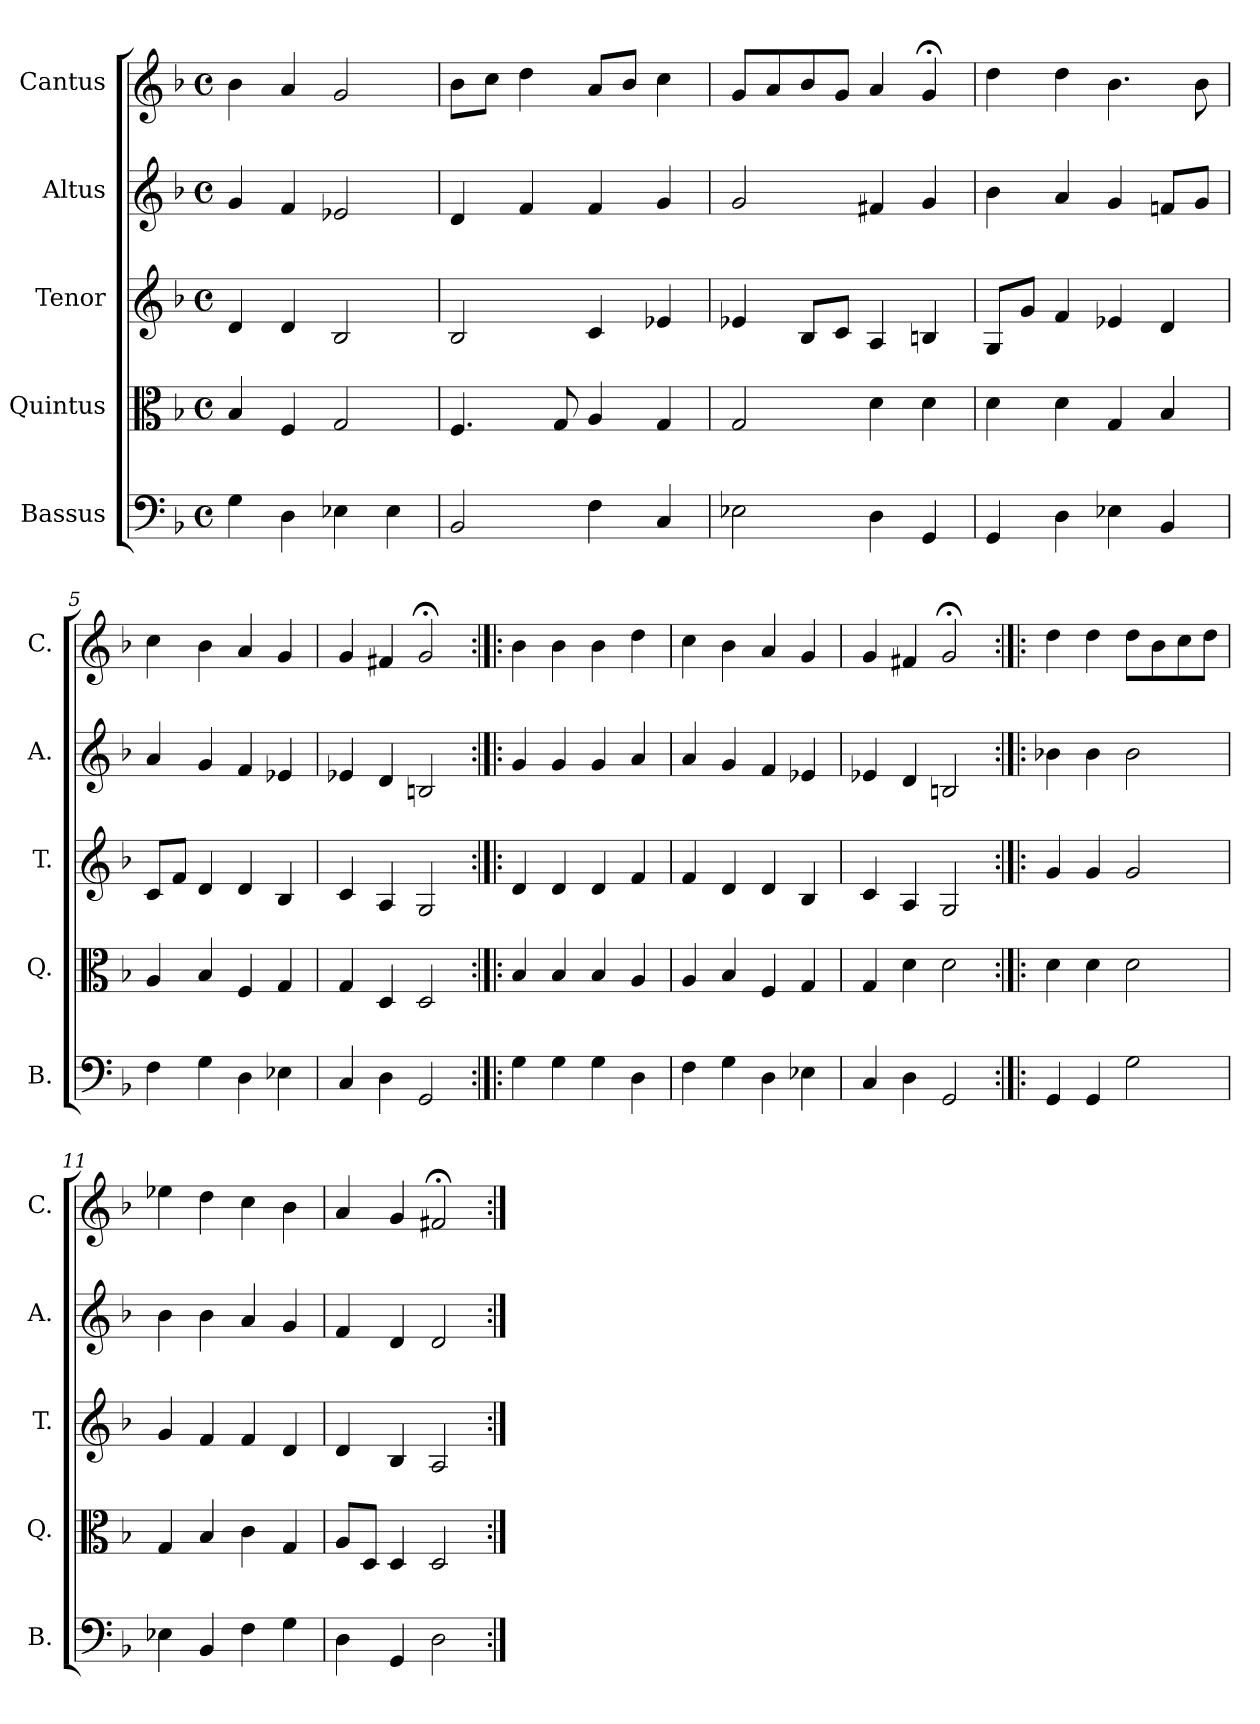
**kern	**kern	**kern	**kern	**kern
*part5	*part4	*part3	*part2	*part1
*staff5	*staff4	*staff3	*staff2	*staff1
*I"Bassus	*I"Quintus	*I"Tenor	*I"Altus	*I"Cantus
*I'B.	*I'Q.	*I'T.	*I'A.	*I'C.
*clefF4	*clefC3	*clefG2	*clefG2	*clefG2
*k[b-]	*k[b-]	*k[b-]	*k[b-]	*k[b-]
*F:	*F:	*F:	*F:	*F:
*M4/4	*M4/4	*M4/4	*M4/4	*M4/4
*met(c)	*met(c)	*met(c)	*met(c)	*met(c)
=1	=1	=1	=1	=1
4G\	4B-/	4d/	4g/	4b-\
4D\	4F/	4d/	4f/	4a/
4E-X\	2G/	2B-/	2e-X/	2g/
4E-\	.	.	.	.
=2	=2	=2	=2	=2
2BB-/	4.F/	2B-/	4d/	8b-\L
.	.	.	.	8cc\J
.	.	.	4f/	4dd\
.	8G/	.	.	.
4F\	4A/	4c/	4f/	8a/L
.	.	.	.	8b-/J
4C/	4G/	4e-X/	4g/	4cc\
=3	=3	=3	=3	=3
2E-X\	2G/	4e-X/	2g/	8g/L
.	.	.	.	8a/
.	.	8B-/L	.	8b-/
.	.	8c/J	.	8g/J
4D\	4d\	4A/	4f#X/	4a/
4GG/	4d\	4Bn/	4g/	4g;</
=4	=4	=4	=4	=4
4GG/	4d\	8G/L	4b-\	4dd\
.	.	8g/J	.	.
4D\	4d\	4f/	4a/	4dd\
4E-X\	4G/	4e-X/	4g/	4.b-\
4BB-/	4B-/	4d/	8fn/L	.
.	.	.	8g/J	8b-\
=5	=5	=5	=5	=5
4F\	4A/	8c/L	4a/	4cc\
.	.	8f/J	.	.
4G\	4B-/	4d/	4g/	4b-\
4D\	4F/	4d/	4f/	4a/
4E-X\	4G/	4B-/	4e-X/	4g/
=6	=6	=6	=6	=6
4C/	4G/	4c/	4e-X/	4g/
4D\	4D/	4A/	4d/	4f#X/
2GG/	2D/	2G/	2Bn/	2g;</
!!LO:LB:g=z
=7:|!|:	=7:|!|:	=7:|!|:	=7:|!|:	=7:|!|:
4G\	4B-/	4d/	4g/	4b-\
4G\	4B-/	4d/	4g/	4b-\
4G\	4B-/	4d/	4g/	4b-\
4D\	4A/	4f/	4a/	4dd\
=8	=8	=8	=8	=8
4F\	4A/	4f/	4a/	4cc\
4G\	4B-/	4d/	4g/	4b-\
4D\	4F/	4d/	4f/	4a/
4E-X\	4G/	4B-/	4e-X/	4g/
=9	=9	=9	=9	=9
4C/	4G/	4c/	4e-X/	4g/
4D\	4d\	4A/	4d/	4f#X/
2GG/	2d\	2G/	2Bn/	2g;</
=10:|!|:	=10:|!|:	=10:|!|:	=10:|!|:	=10:|!|:
4GG/	4d\	4g/	4b-X\	4dd\
4GG/	4d\	4g/	4b-\	4dd\
2G\	2d\	2g/	2b-\	8dd\L
.	.	.	.	8b-\
.	.	.	.	8cc\
.	.	.	.	8dd\J
=11	=11	=11	=11	=11
4E-X\	4G/	4g/	4b-\	4ee-X\
4BB-/	4B-/	4f/	4b-\	4dd\
4F\	4c\	4f/	4a/	4cc\
4G\	4G/	4d/	4g/	4b-\
=12	=12	=12	=12	=12
4D\	8A/L	4d/	4f/	4a/
.	8D/J	.	.	.
4GG/	4D/	4B-/	4d/	4g/
2D\	2D/	2A/	2d/	2f#X;</
=:|!	=:|!	=:|!	=:|!	=:|!
*-	*-	*-	*-	*-
